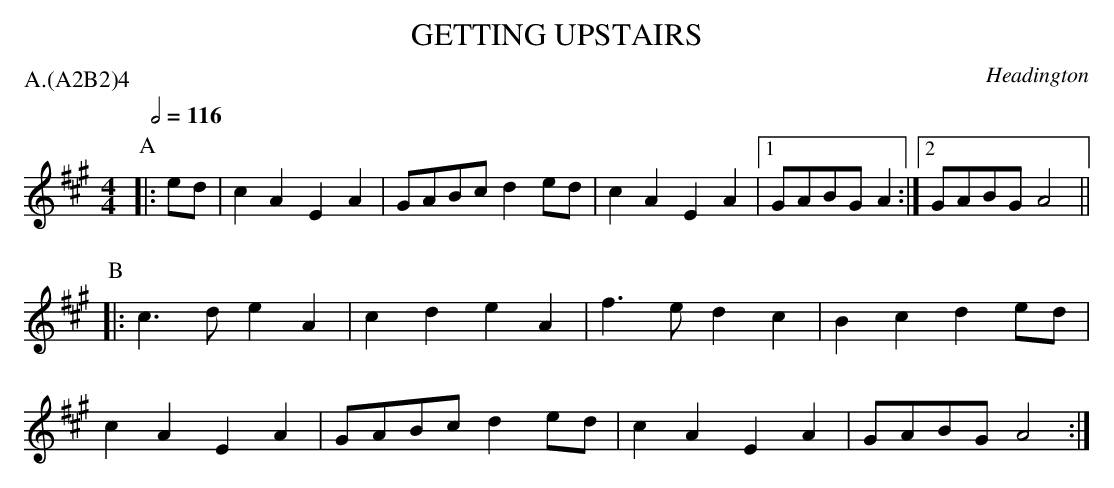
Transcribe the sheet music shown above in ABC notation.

X:1
T: GETTING UPSTAIRS
O: Headington
P: A.(A2B2)4
Q: 1/2=116
M: 4/4
L: 1/8
K: A
P: A
|: ed | c2A2 E2A2 | GABc d2ed | c2A2 E2A2 |1 GABG A2 :|2 GABG A4 ||
P: B
|: c3d  e2A2 | c2d2 e2A2 | f3e  d2c2 | B2c2 d2ed |
   c2A2 E2A2 | GABc d2ed | c2A2 E2A2 | GABG A4  :|
